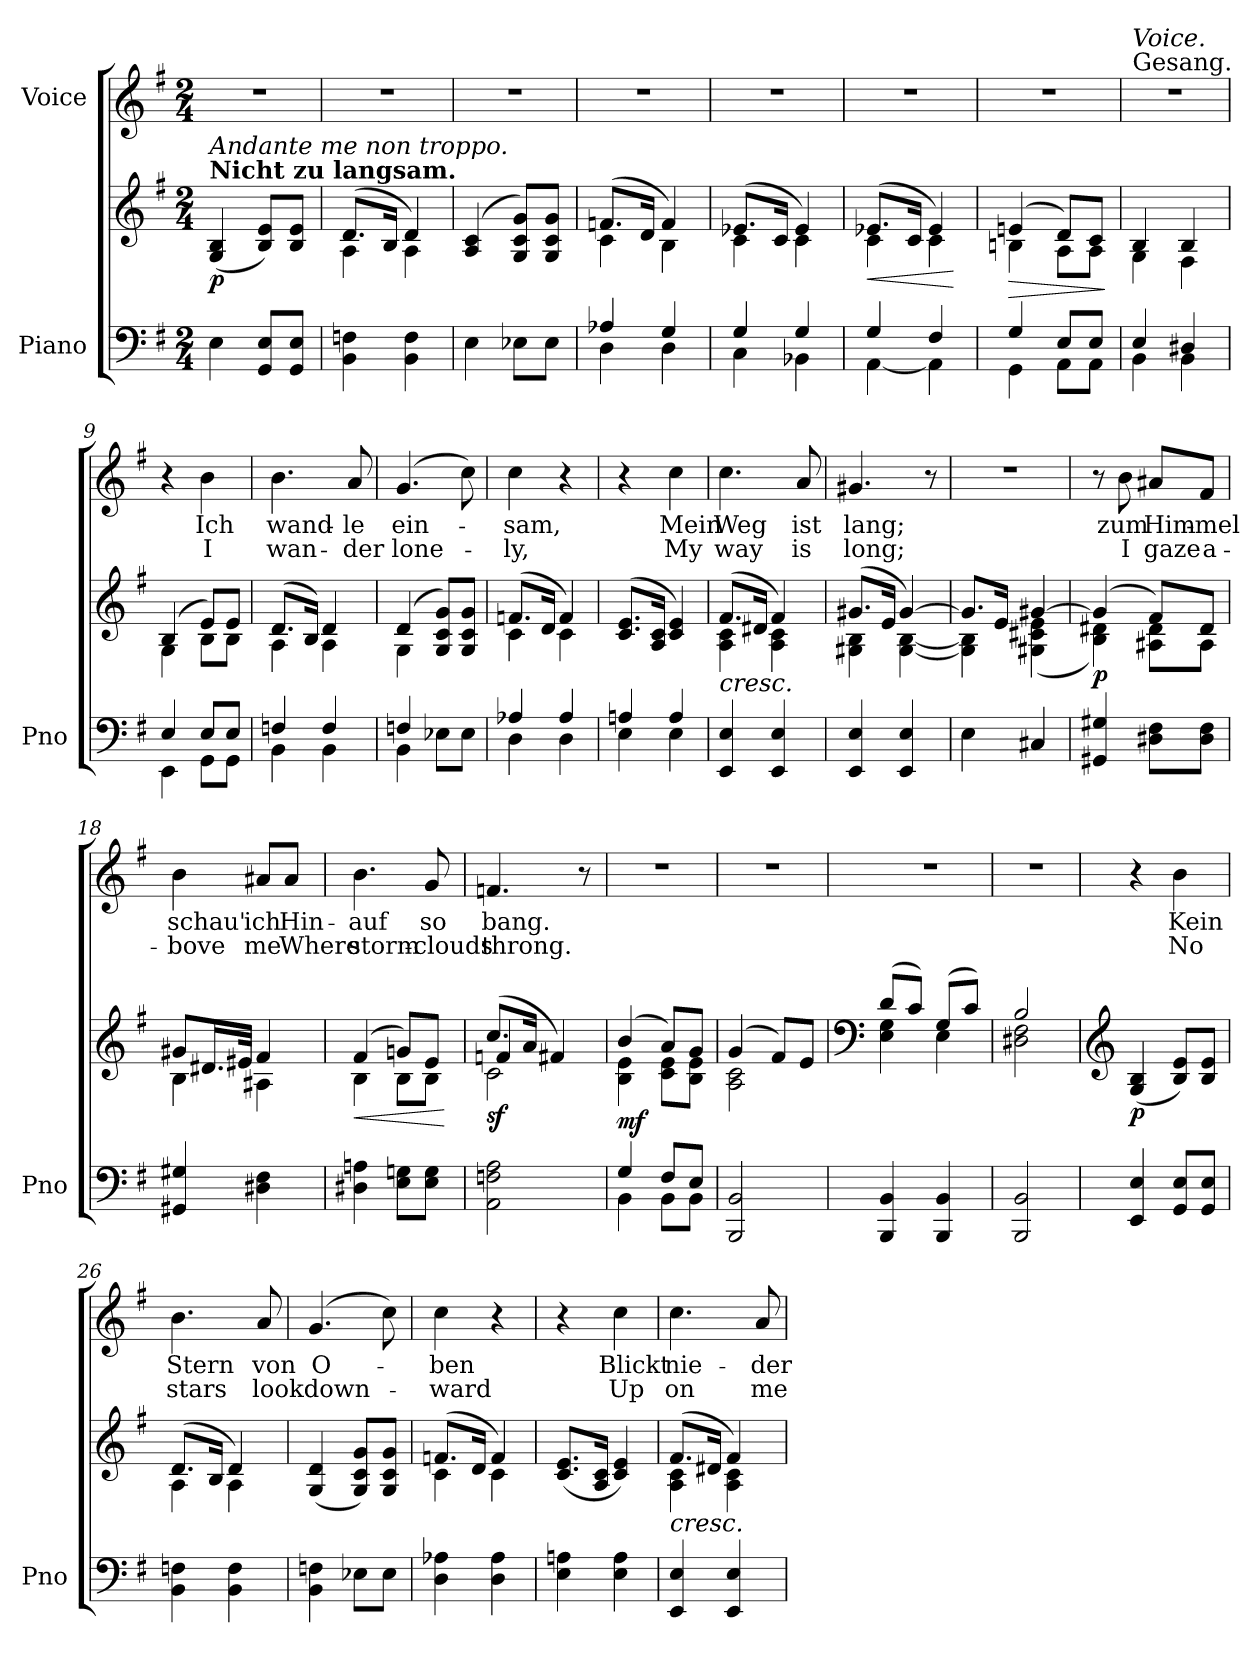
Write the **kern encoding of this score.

**kern	**kern	**dynam	**kern	**text	**text
*part2	*part2	*part2	*part1	*part1	*part1
*staff3	*staff2	*staff2/3	*staff1	*staff1	*staff1
*I"Piano	*	*	*I"Voice	*	*
*I'Pno	*	*	*	*	*
*clefF4	*clefG2	*	*clefG2	*	*
*k[f#]	*k[f#]	*	*k[f#]	*	*
*M2/4	*M2/4	*	*M2/4	*	*
=1	=1	=1	=1	=1	=1
!	!LO:TX:a:B:t=Nicht zu langsam.	!	!	!	!
!	!LO:TX:a:i:t=Andante me non troppo.	!	!	!	!
!	!	!LO:DY:b	!	!	!
4E\	(>4G/ 4B/	p	2r	.	.
8GG/ 8E/L	8B/ 8e/L)	.	.	.	.
8GG/ 8E/J	8B/ 8e/J	.	.	.	.
=2	=2	=2	=2	=2	=2
*	*^	*	*	*	*
4BB\ 4Fn\	(8.d/L	4A\	.	2r	.	.
.	16B/Jk	.	.	.	.	.
4BB\ 4F\	4d/)	4A\	.	.	.	.
=3	=3	=3	=3	=3	=3	=3
4E\	(>4A/ 4c/	2ryy	.	2r	.	.
8E-X\L	8G/ 8c/ 8g/L)	.	.	.	.	.
8E-\J	8G/ 8c/ 8g/J	.	.	.	.	.
=4	=4	=4	=4	=4	=4	=4
*^	*	*	*	*	*	*
4A-X/	4D\	(8.fn/L	4c\	.	2r	.	.
.	.	16d/Jk	.	.	.	.	.
4G/	4D\	4f/)	4B\	.	.	.	.
=5	=5	=5	=5	=5	=5	=5	=5
4G/	4C\	(8.e-X/L	4c\	.	2r	.	.
.	.	16c/Jk	.	.	.	.	.
4G/	4BB-X\	4e-/)	4c\	.	.	.	.
=6	=6	=6	=6	=6	=6	=6	=6
!	!	!	!	!LO:HP:b	!	!	!
4G/	[4AA\	(8.e-X/L	4c\	<	2r	.	.
.	.	16c/Jk	.	.	.	.	.
4F#/	4AA\]	4e-/)	4c\	.	.	.	.
*v	*v	*	*	*	*	*	*
*	*v	*v	*	*	*	*
.	.	[	.	.	.
=7	=7	=7	=7	=7	=7
*^	*	*	*	*	*
!	!	!	!LO:HP:b	!	!	!
*	*	*^	*	*	*	*
4G/	4GG\	(4en/	4Bn\	>	2r	.	.
8E/L	8AA\L	8d/L)	8A\L	.	.	.	.
8E/J	8AA\J	8c/J	8A\J	.	.	.	.
*v	*v	*	*	*	*	*	*
*	*v	*v	*	*	*	*
.	.	]	.	.	.
=8	=8	=8	=8	=8	=8
*^	*^	*	*	*	*
!	!	!	!	!	!LO:TX:a:t=Gesang.	!	!
!	!	!	!	!	!LO:TX:a:i:t=Voice.	!	!
4E/	4BB\	4B/	4G\	.	2r	.	.
4D#X/	4BB\	4B/	4F#\	.	.	.	.
=9	=9	=9	=9	=9	=9	=9	=9
4E/	4EE\	(4B/	4G\	.	4r	.	.
8E/L	8GG\L	8e/L)	8B\L	.	4b\	Ich	I
8E/J	8GG\J	8e/J	8B\J	.	.	.	.
=10	=10	=10	=10	=10	=10	=10	=10
4Fn/	4BB\	(8.d/L	4A\	.	4.b\	wand-	wan-
.	.	16B/Jk)	.	.	.	.	.
4F/	4BB\	4d/	4A\	.	.	.	.
.	.	.	.	.	8a/	-le	-der
=11	=11	=11	=11	=11	=11	=11	=11
4Fn/	4BB\	(4d/	4G\	.	(4.g/	ein-	lone-
4ryy	8E-X\L	8G/ 8c/ 8g/L)	4ryy	.	.	.	.
.	8E-\J	8G/ 8c/ 8g/J	.	.	8cc\)	.	.
=12	=12	=12	=12	=12	=12	=12	=12
4A-X/	4D\	(8.fn/L	4c\	.	4cc\	-sam,	-ly,
.	.	16d/Jk	.	.	.	.	.
4A-/	4D\	4f/)	4c\	.	4r	.	.
=13	=13	=13	=13	=13	=13	=13	=13
4An/	4E\	(>8.c/ 8.e/L	2ryy	.	4r	.	.
.	.	16A/ 16c/Jk	.	.	.	.	.
4A/	4E\	4c/ 4e/)	.	.	4cc\	Mein	My
=14	=14	=14	=14	=14	=14	=14	=14
!	!	!LO:TX:b:i:t=cresc.	!	!	!	!	!
*v	*v	*	*	*	*	*	*
4EE/ 4E/	(8.f#/L	4A\ 4c\	.	4.cc\	Weg	way
.	16d#X/Jk	.	.	.	.	.
4EE/ 4E/	4f#/)	4A\ 4c\	.	.	.	.
.	.	.	.	8a/	ist	is
=15	=15	=15	=15	=15	=15	=15
4EE/ 4E/	(8.g#X/L	4G#X\ 4B\	.	4.g#X/	lang;	long;
.	16e/Jk	.	.	.	.	.
4EE/ 4E/	[4g#/)	[4G#\ [4B\	.	.	.	.
.	.	.	.	8r	.	.
=16	=16	=16	=16	=16	=16	=16
4E\	8.g#/L]	4G#\] 4B\]	.	2r	.	.
.	16e/Jk	.	.	.	.	.
4C#X/	[4g#X/	(4G#X\ 4c#X\ 4e\	.	.	.	.
=17	=17	=17	=17	=17	=17	=17
!	!	!	!LO:DY:b	!	!	!
4GG#X/ 4G#X/	(4g#/]	4B\ 4d#X\)	p	8r	.	.
.	.	.	.	8b\	zum	I
8D#X\ 8F#\L	8f#/L)	8A#X\ 8d#\L	.	8a#X/L	Him-	gaze
8D#\ 8F#\J	8d#/J	8A#\J	.	8f#/J	-mel	a-
=18	=18	=18	=18	=18	=18	=18
4GG#X/ 4G#X/	8g#X/L	4B\	.	4b\	schau'	-bove
.	16.d#X/L	.	.	.	.	.
.	32e#X/JJk	.	.	.	.	.
4D#X\ 4F#\	4f#/	4A#X\	.	8a#X/L	ich	me
.	.	.	.	8a#/J	Hin-	Where
=19	=19	=19	=19	=19	=19	=19
!	!	!	!LO:HP:b	!	!	!
4D#X\ 4An\	(4f#/	4B\	<	4.b\	-auf	storm-
8E\ 8Gn\L	8gn/L)	8B\L	.	.	.	.
8E\ 8G\J	8e/J	8B\J	.	8g/	so	-clouds
*	*v	*v	*	*	*	*
.	.	[	.	.	.
=20	=20	=20	=20	=20	=20
*	*^	*	*	*	*
*	*	*^	*	*	*	*
!	!	!	!	!LO:DY:b	!	!	!
2AA\ 2Fn\ 2A\	(8.cc/L	2c\	4fn/	sf	4.fn/	bang.	throng.
.	16a/Jk	.	.	.	.	.	.
.	4f#X/)	.	4ryy	.	.	.	.
.	.	.	.	.	8r	.	.
*	*	*v	*v	*	*	*	*
=21	=21	=21	=21	=21	=21	=21
*^	*	*	*	*	*	*
!	!	!	!	!LO:DY:b	!	!	!
4G/	4BB\	(4b/	4B\ 4e\	mf	2r	.	.
8F#/L	8BB\L	8a/L)	8c\ 8e\L	.	.	.	.
8E/J	8BB\J	8g/J	8B\ 8e\J	.	.	.	.
*v	*v	*	*	*	*	*	*
=22	=22	=22	=22	=22	=22	=22
2BBB/ 2BB/	(4g/	2A\ 2c\	.	2r	.	.
.	8f#/L)	.	.	.	.	.
.	8e/J	.	.	.	.	.
=23	=23	=23	=23	=23	=23	=23
*	*clefF4	*	*	*	*	*
4BBB/ 4BB/	(8d/L	4E\ 4G\	.	2r	.	.
.	8c/J)	.	.	.	.	.
4BBB/ 4BB/	(8G/L	4E\	.	.	.	.
.	8c/J)	.	.	.	.	.
=24	=24	=24	=24	=24	=24	=24
2BBB/ 2BB/	2B/	2D#X\ 2F#\	.	2r	.	.
*	*v	*v	*	*	*	*
=25	=25	=25	=25	=25	=25
*	*clefG2	*	*	*	*
*	*^	*	*	*	*
!	!	!	!LO:DY:b	!	!	!
*	*v	*v	*	*	*	*
4EE/ 4E/	(>4G/ 4B/	p	4r	.	.
8GG/ 8E/L	8B/ 8e/L)	.	4b\	Kein	No
8GG/ 8E/J	8B/ 8e/J	.	.	.	.
=26	=26	=26	=26	=26	=26
*	*^	*	*	*	*
4BB\ 4Fn\	(8.d/L	4A\	.	4.b\	Stern	stars
.	16B/Jk	.	.	.	.	.
4BB\ 4F\	4d/)	4A\	.	.	.	.
.	.	.	.	8a/	von	look
*	*v	*v	*	*	*	*
=27	=27	=27	=27	=27	=27
4BB\ 4Fn\	(>4G/ 4d/	.	(4.g/	O-	down-
8E-X\L	8G/ 8c/ 8g/L)	.	.	.	.
8E-\J	8G/ 8c/ 8g/J	.	8cc\)	.	.
=28	=28	=28	=28	=28	=28
*	*^	*	*	*	*
4D\ 4A-X\	(8.fn/L	4c\	.	4cc\	-ben	-ward
.	16d/Jk	.	.	.	.	.
4D\ 4A-\	4f/)	4c\	.	4r	.	.
*	*v	*v	*	*	*	*
=29	=29	=29	=29	=29	=29
4E\ 4An\	(>8.c/ 8.e/L	.	4r	.	.
.	16A/ 16c/Jk	.	.	.	.
4E\ 4A\	4c/ 4e/)	.	4cc\	Blickt	Up
=30	=30	=30	=30	=30	=30
*	*^	*	*	*	*
!	!LO:TX:b:i:t=cresc.	!	!	!	!	!
4EE/ 4E/	(8.f#/L	4A\ 4c\	.	4.cc\	nie-	on
.	16d#X/Jk	.	.	.	.	.
4EE/ 4E/	4f#/)	4A\ 4c\	.	.	.	.
.	.	.	.	8a/	-der-	me
*	*v	*v	*	*	*	*
=	=	=	=	=	=
*-	*-	*-	*-	*-	*-
